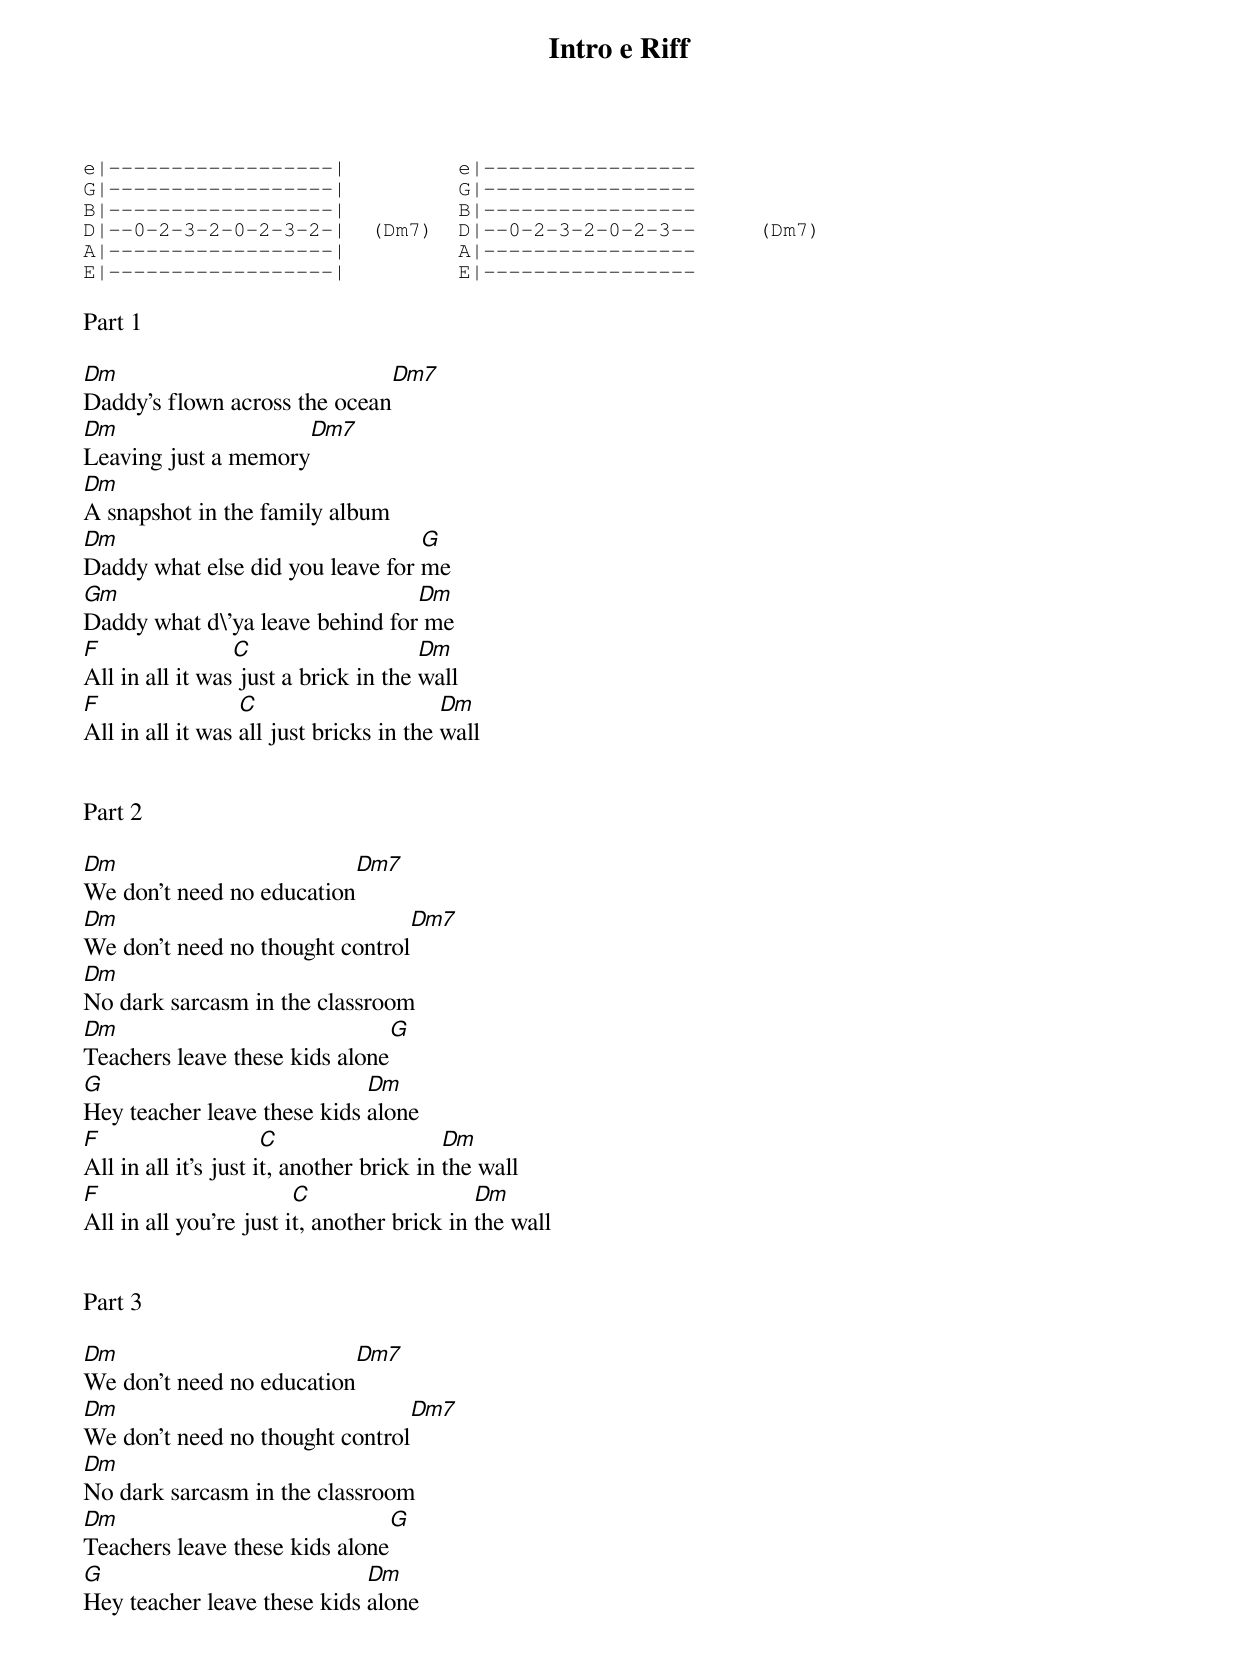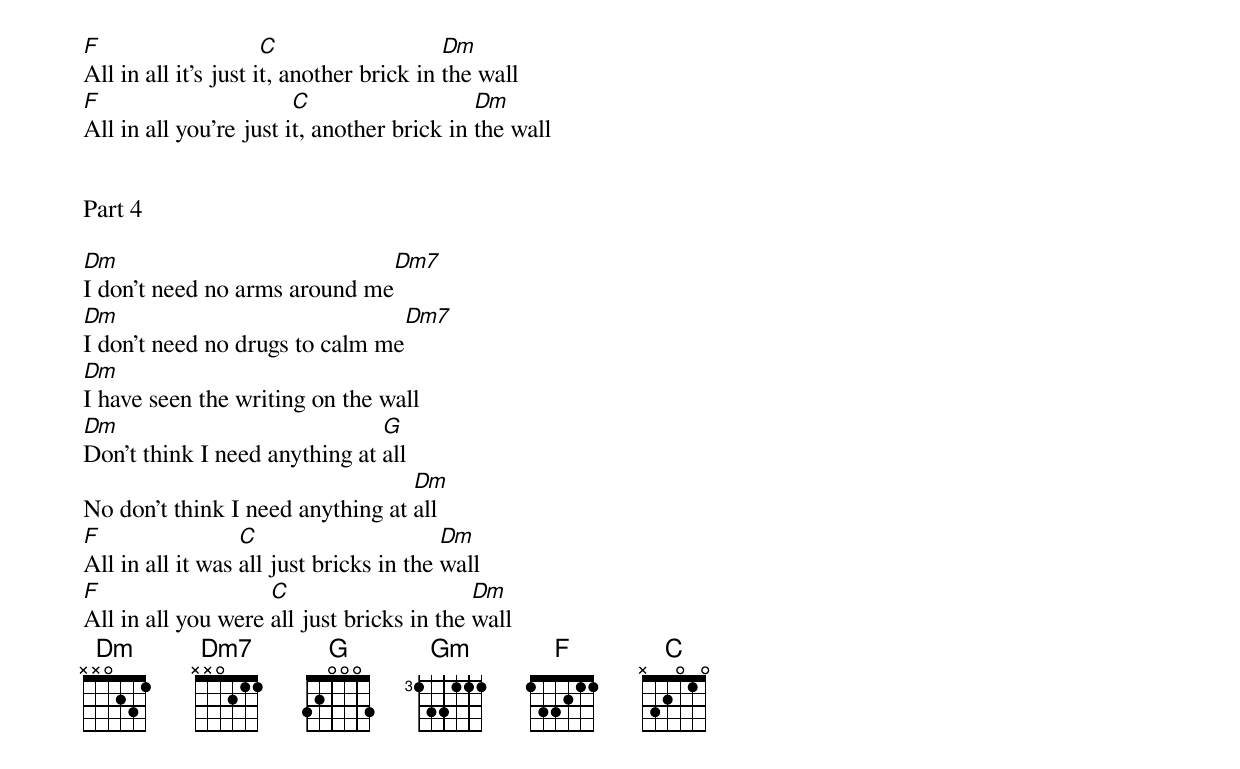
Intro e Riff

e|------------------|         e|-----------------
G|------------------|         G|-----------------
B|------------------|         B|-----------------
D|--0-2-3-2-0-2-3-2-|  (Dm7)  D|--0-2-3-2-0-2-3--     (Dm7)
A|------------------|         A|-----------------
E|------------------|         E|-----------------

Part 1

Dm                              Dm7
Daddy's flown across the ocean
Dm                     Dm7
Leaving just a memory
Dm
A snapshot in the family album
Dm                                G
Daddy what else did you leave for me
Gm                               Dm
Daddy what d\'ya leave behind for me
F                C                    Dm
All in all it was just a brick in the wall
F                 C                      Dm
All in all it was all just bricks in the wall


Part 2

Dm                          Dm7
We don't need no education
Dm                               Dm7
We don't need no thought control
Dm
No dark sarcasm in the classroom
Dm                               G
Teachers leave these kids alone
G                            Dm
Hey teacher leave these kids alone
F                     C                   Dm
All in all it's just it, another brick in the wall
F                       C                   Dm
All in all you're just it, another brick in the wall


Part 3

Dm                          Dm7
We don't need no education
Dm                               Dm7
We don't need no thought control
Dm
No dark sarcasm in the classroom
Dm                               G
Teachers leave these kids alone
G                            Dm
Hey teacher leave these kids alone
F                     C                   Dm
All in all it's just it, another brick in the wall
F                       C                   Dm
All in all you're just it, another brick in the wall


Part 4

Dm                               Dm7
I don't need no arms around me
Dm                                Dm7
I don't need no drugs to calm me
Dm
I have seen the writing on the wall
Dm                             G
Don't think I need anything at all
                                  Dm
No don't think I need anything at all
F                 C                      Dm
All in all it was all just bricks in the wall
F                   C                      Dm
All in all you were all just bricks in the wall
